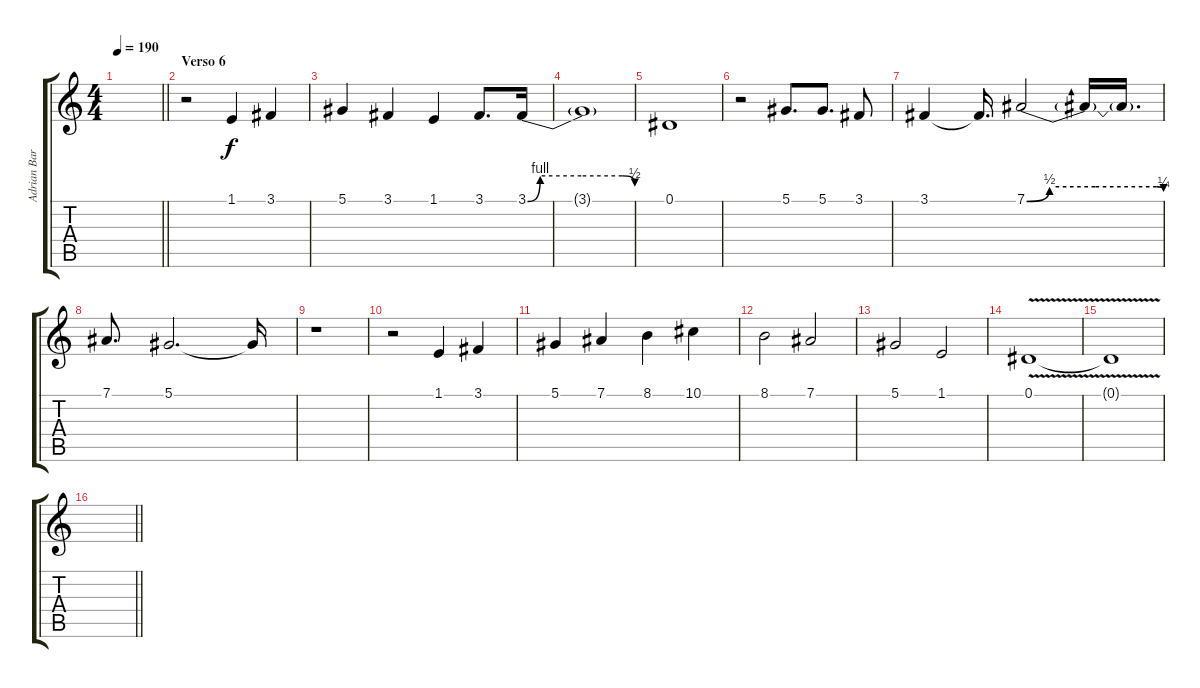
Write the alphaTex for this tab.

\track ("Adrian Barilari" "Adrian Bar") {instrument baritonesax}
\staff {score tabs}
\tuning (Eb4 Bb3 Gb3 Db3 Ab2 Eb2) {hide}
\ts (4 4)
\tempo 190
\clef g2
\barLineRight lightlight
\ks c
|
\section ("" "Verso 6")
r.2 1.1.4 3.1.4 |
5.1.4 3.1.4 1.1.4 3.1.8{d} 3.1{be (custom 0 0 7 4 30 4 53 4 60 2)}.16 |
3.1{t}.1 |
0.1.1 |
r.2 5.1.8{d} 5.1.8{d} 3.1.8 |
3.1.4 3.1{t}.16{d} 7.1{be (custom 0 0 10 2 30 2 57 2 60 1)}.2 7.1{t}.16 7.1{t}.16{d} |
7.1.8{d} 5.1.2{d} 5.1{t}.16 |
r.1 |
r.2 1.1.4 3.1.4 |
5.1.4 7.1.4 8.1.4 10.1.4 |
8.1.2 7.1.2 |
5.1.2 1.1.2 |
0.1{v}.1 |
0.1{t}.1 |
\barLineRight lightlight
